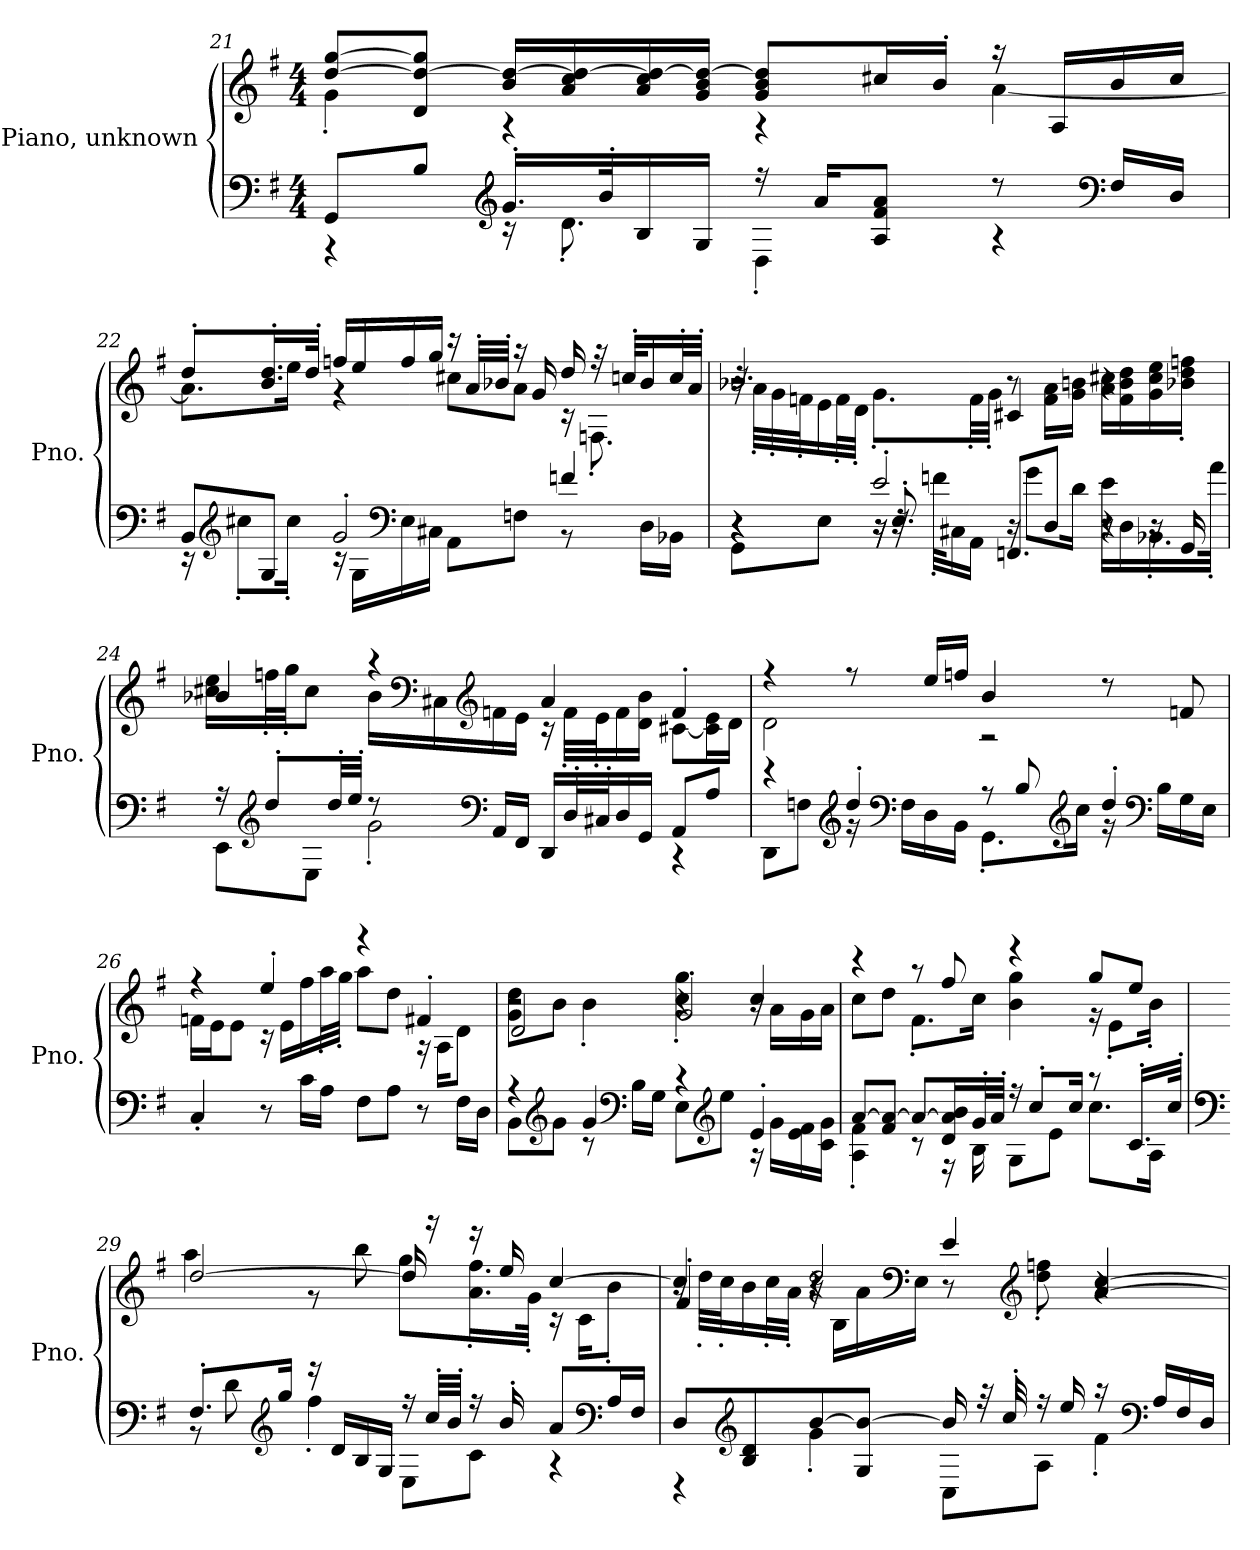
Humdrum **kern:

**kern	**kern
*part1	*part1
*staff2	*staff1
*I"Piano, unknown	*
*I'Pno.	*
!!LO:LB:g=z
*clefF4	*clefG2
*k[f#]	*k[f#]
*M4/4	*M4/4
=21	=21
*^	*^
8GG/L	4r	[8dd/ [8gg/L	4g'\
8B/J	.	8d/ 8dd/_ 8gg/]J	.
*clefG2	*	*	*
16.g'/LL	16r	16b/ 16dd/_LL	4r
.	8.d'\	16a/ 16cc/ 16dd/_	.
32b'/K	.	.	.
16B/	.	16a/ 16cc/ 16dd/_	.
16G/JJ	.	16g/ 16b/ 16dd/_JJ	.
16r	4D'\	8g/ 8b/ 8dd/]L	4r
16a/KL	.	.	.
8A/ 8f#/ 8a/J	.	16cc#X/L	.
.	.	16b'/JJ	.
8r	4r	16r	[4a\
.	.	16A/LL	.
*clefF4	*	*	*
16F#/LL	.	16b/	.
16D/JJ	.	16cc#/JJ	.
!!LO:LB:g=z	!!
=22	=22	=22	=22
8BB/L	16r	8dd'/L	8.a\L]
*clefG2	*	*	*
.	8cc#X'\L	.	.
8G/J	.	16.b/' 16.dd/'L	.
.	16cc#'\Jk	.	16ee\Jk
.	.	32dd'/JJk	.
2g'/	16r	16ffn/LL	4r
.	16G\LL	16ee/	.
*clefF4	*	*	*
.	16E\	16ff/	.
.	16C#X\JJ	16gg/JJ	.
.	8AA\L	16r	8cc#X\L
.	.	32a'/LLL	.
.	.	32b-X'/JJJ	.
.	8Fn\J	16r	8a\J
.	.	16g/	.
4fn/	8r	16dd/	16r
.	.	32r	8.Fn'\
.	.	32ccn'/KLL	.
.	16D\LL	16b-/	.
.	16BB-X\JJ	32cc'/L	.
.	.	32a'/JJJ	.
!!LO:PB:g=z
=23	=23	=23	=23
*	*^	*	*^
4r	8GG\L	4r	2.b-X/	32r	2r
.	.	.	.	32a'\LLL	.
.	.	.	.	32g'\	.
.	.	.	.	32fn'\J	.
.	8E\J	.	.	16e\	.
.	.	.	.	32f'\L	.
.	.	.	.	32d'\JJJ	.
2e'/	16r	16r	.	8.g'\L	.
.	32r	8.E'/	.	.	.
.	32fn'\KLL	.	.	.	.
.	16C#X\	.	.	.	.
.	16AA\JJ	.	.	32f'\LL	.
.	.	.	.	32g'\JJJ	.
.	16r	8FFn/L	.	8r	4c#X/
.	8g'\L	.	.	.	.
.	.	8D/J	.	16f\ 16a\LL	.
.	16d\Jk	.	.	16g\ 16bn\JJ	.
4r	16e\LL	8r	4r	16a\ 16cc#X\LL	4r
.	16D\	.	.	16f\ 16b\ 16dd\	.
.	16.BB-X'\	16r	.	16g\ 16cc#\ 16ee\	.
.	.	16GG/	.	16b-X\' 16dd\' 16ffn\'JJ	.
.	32a'\JJk	.	.	.	.
*	*v	*v	*	*	*
*	*	*	*v	*v
!!LO:LB:g=z
=24	=24	=24	=24
16r	8EE\L	4b-X/	16cc#X\ 16ee\LL
*clefG2	*	*	*
8dd'/L	.	.	32ffn'\L
.	.	.	32gg'\JJ
.	8E\J	.	8cc#\J
32dd'/LL	.	.	.
32ee'/JJJ	.	.	.
8r	2g'\	4r	16b-\LL
*	*	*clefF4	*
.	.	.	16C#X\
*clefF4	*	*clefG2	*
16AA/LL	.	.	16fn\
16FF#/JJ	.	.	16e\JJ
16DD/LL	.	4a/	16r
32D'/L	.	.	32f'\LLL
32C#X'/J	.	.	32e'\J
16D/	.	.	16f\
16GG/JJ	.	.	16d\ 16b-\JJ
8AA/L	4r	4f'/	[8c#X\L
8A/J	.	.	16c#\] 16e\L
.	.	.	16d\JJ
!!LO:LB:g=z	!!
=25	=25	=25	=25
4r	8DD\L	4r	2d\
.	8Fn\J	.	.
*clefG2	*	*	*
4dd'/	16r	8r	.
*clefF4	*	*	*
.	16F\LL	.	.
.	16D\	16ee/LL	.
.	16BB\JJ	16ffn/JJ	.
8r	8.GG'\L	4b/	2r
8B/	.	.	.
*clefG2	*	*	*
.	16cc\Jk	.	.
4dd'/	16r	8r	.
*clefF4	*	*	*
.	16B\LL	.	.
.	16G\	8fn/	.
.	16E\JJ	.	.
*v	*v	*	*
=26	=26	=26
4C'/	4r	16fn\LL
.	.	16e\J
.	.	8e\J
8r	4ee'/	16r
.	.	16e\LL
16c\LL	.	16ff#\
16A\JJ	.	32aa'\L
.	.	32gg'\JJJ
8F#\L	4r	8aa\L
8A\J	.	8dd\J
8r	4f#X'/	16r
.	.	16A\KL
16F#\LL	.	8d\J
16D\JJ	.	.
!!LO:LB:g=z
=27	=27	=27
*^	*	*^
4r	8BB\L	2r	8g\ 8dd\L	2d/
*clefG2	*	*	*	*
.	8g\J	.	8b\J	.
4g/	8r	.	4b'\	.
*clefF4	*	*	*	*
.	16B\LL	.	.	.
.	16G\JJ	.	.	.
4r	8E\L	4r	4cc\' 4gg\'	2g'/
*clefG2	*	*	*	*
.	8ee\J	.	.	.
4e'/	16r	4cc/	16r	.
.	16g\LL	.	16a\LL	.
.	16e\ 16f#\	.	16g\	.
.	16c\ 16g\JJ	.	16a\JJ	.
*	*	*	*v	*v
=28	=28	=28	=28
[8a/L	4A\' 4f#\'	4r	8cc\L
8f#/ 8a/_J	.	.	8dd\J
8a/L_	8r	8r	8.f#'\L
16d/ 16a/] 16b/L	16r	8ff#/	.
32g'/L	16B\	.	16cc\Jk
32a'/JJJ	.	.	.
16r	8G\L	4r	4b\ 4gg\
8cc'/L	.	.	.
.	8e\J	.	.
16cc/Jk	.	.	.
8r	8.cc\L	8gg/L	16r
.	.	.	8e'\L
16.c'/LL	.	8ee/J	.
.	16A\Jk	.	16b'\Jk
32cc'/JJk	.	.	.
!!LO:LB:g=z	!!
=29	=29	=29	=29
*clefF4	*	*	*
8.F#'/L	8r	[2dd/	4aa\
.	8d\	.	.
*clefG2	*	*	*
16gg/Jk	.	.	.
16r	4ff#'\	.	8r
16d/LL	.	.	.
16B/	.	.	8bb\
16G/JJ	.	.	.
16r	8E\L	16dd/]	8gg\L
32cc'/LLL	.	16r	.
32b'/JJJ	.	.	.
16r	8c\J	16r	16.a\' 16.ff#\'L
16b'/	.	16ee/	.
.	.	.	32g'\JJk
8a/L	4r	[4cc/	16r
.	.	.	16c\KL
*clefF4	*	*	*
16A/L	.	.	8b'\J
16F#/JJ	.	.	.
!!LO:LB:g=z
=30	=30	=30	=30
*	*	*	*^
8D/L	4r	4cc/]	16r	4f#'/
.	.	.	32dd'\LLL	.
.	.	.	32cc'\J	.
*clefG2	*	*	*	*
8B/ 8d/	.	.	16b\	.
.	.	.	32cc'\L	.
.	.	.	32a'\JJJ	.
[8b/	4g'\	2dd/	16r	4r
.	.	.	16B\LL	.
8G/ 8b/_J	.	.	16a\	.
*	*	*clefF4	*	*
.	.	.	16E\JJ	.
16b/]	8C\L	.	8r	4e/
32r	.	.	.	.
32cc'/	.	.	.	.
*	*	*clefG2	*	*
16r	8A\J	.	8dd\' 8ffn\'	.
16ee/	.	.	.	.
16r	4f#'\	[4a/ [4cc/	4r	4r
*clefF4	*	*	*	*
16A/LL	.	.	.	.
16F#/	.	.	.	.
16D/JJ	.	.	.	.
*v	*v	*	*	*
*	*v	*v	*v
=	=
*-	*-
